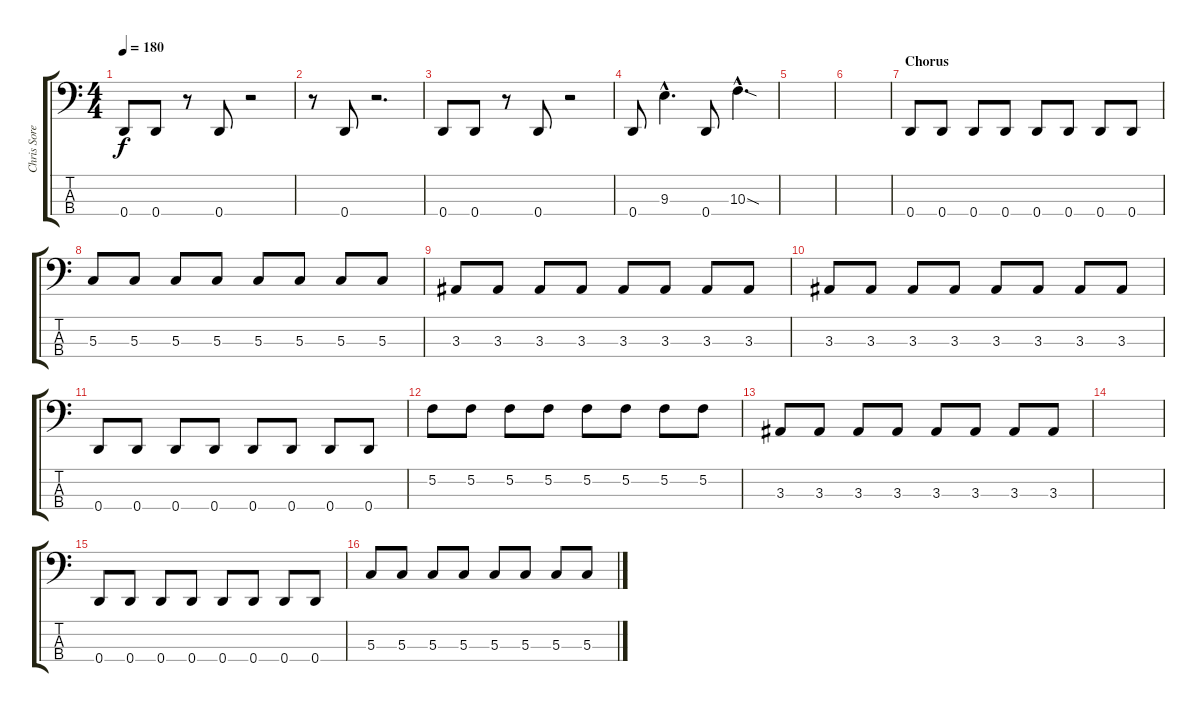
\track ("Chris Sorenson" "Chris Sore") {instrument electricbasspick}
\staff {score tabs}
\tuning (F2 C2 G1 D1) {hide}
\ts (4 4)
\tempo 180
\clef f4
\ks c
0.4.8{dy f} 0.4.8 r.8 0.4.8 r.2 |
r.8 0.4.8 r.2{d} |
0.4.8 0.4.8 r.8 0.4.8 r.2 |
0.4.8 9.3{hac}.4{d} 0.4.8 10.3{sod hac}.4{d} |
|
|
\section ("" "Chorus")
0.4.8 0.4.8 0.4.8 0.4.8 0.4.8 0.4.8 0.4.8 0.4.8 |
5.3.8 5.3.8 5.3.8 5.3.8 5.3.8 5.3.8 5.3.8 5.3.8 |
3.3.8 3.3.8 3.3.8 3.3.8 3.3.8 3.3.8 3.3.8 3.3.8 |
3.3.8 3.3.8 3.3.8 3.3.8 3.3.8 3.3.8 3.3.8 3.3.8 |
0.4.8 0.4.8 0.4.8 0.4.8 0.4.8 0.4.8 0.4.8 0.4.8 |
5.2.8 5.2.8 5.2.8 5.2.8 5.2.8 5.2.8 5.2.8 5.2.8 |
3.3.8 3.3.8 3.3.8 3.3.8 3.3.8 3.3.8 3.3.8 3.3.8 |
|
0.4.8 0.4.8 0.4.8 0.4.8 0.4.8 0.4.8 0.4.8 0.4.8 |
5.3.8 5.3.8 5.3.8 5.3.8 5.3.8 5.3.8 5.3.8 5.3.8
